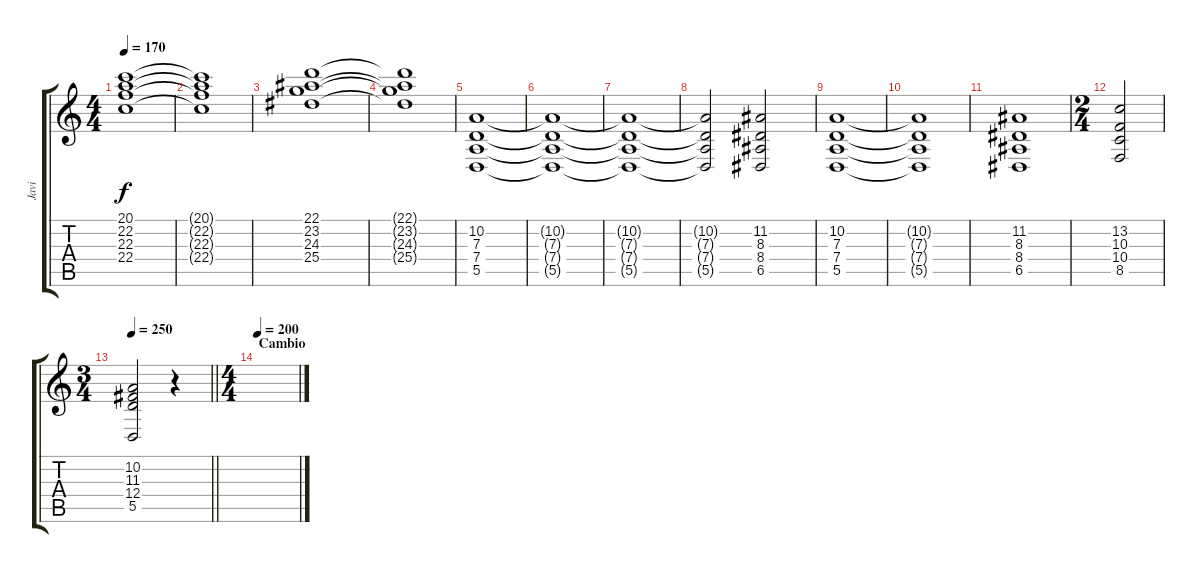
\track ("Javi" "Javi") {instrument pad2warm}
\staff {score tabs}
\tuning (E4 B3 G3 D3 A2 E2) {hide}
\ts (4 4)
\tempo 170
\clef g2
\ks c
(20.1 22.2 22.3 22.4).1{dy f} |
(20.1{t} 22.2{t} 22.3{t} 22.4{t}).1 |
(22.1 23.2 24.3 25.4).1 |
(22.1{t} 23.2{t} 24.3{t} 25.4{t}).1 |
(10.2 7.3 7.4 5.5).1{instrument churchorgan} |
(10.2{t} 7.3{t} 7.4{t} 5.5{t}).1 |
(10.2{t} 7.3{t} 7.4{t} 5.5{t}).1 |
(10.2{t} 7.3{t} 7.4{t} 5.5{t}).2 (11.2 8.3 8.4 6.5).2 |
(10.2 7.3 7.4 5.5).1 |
(10.2{t} 7.3{t} 7.4{t} 5.5{t}).1 |
(11.2 8.3 8.4 6.5).1 |
\ts (2 4)
(13.2 10.3 10.4 8.5).2 |
\ts (3 4)
\tempo 250
\barLineRight lightlight
(10.2 11.3 12.4 5.5).2 r.4 |
\ts (4 4)
\section ("" "Cambio")
\tempo 200
